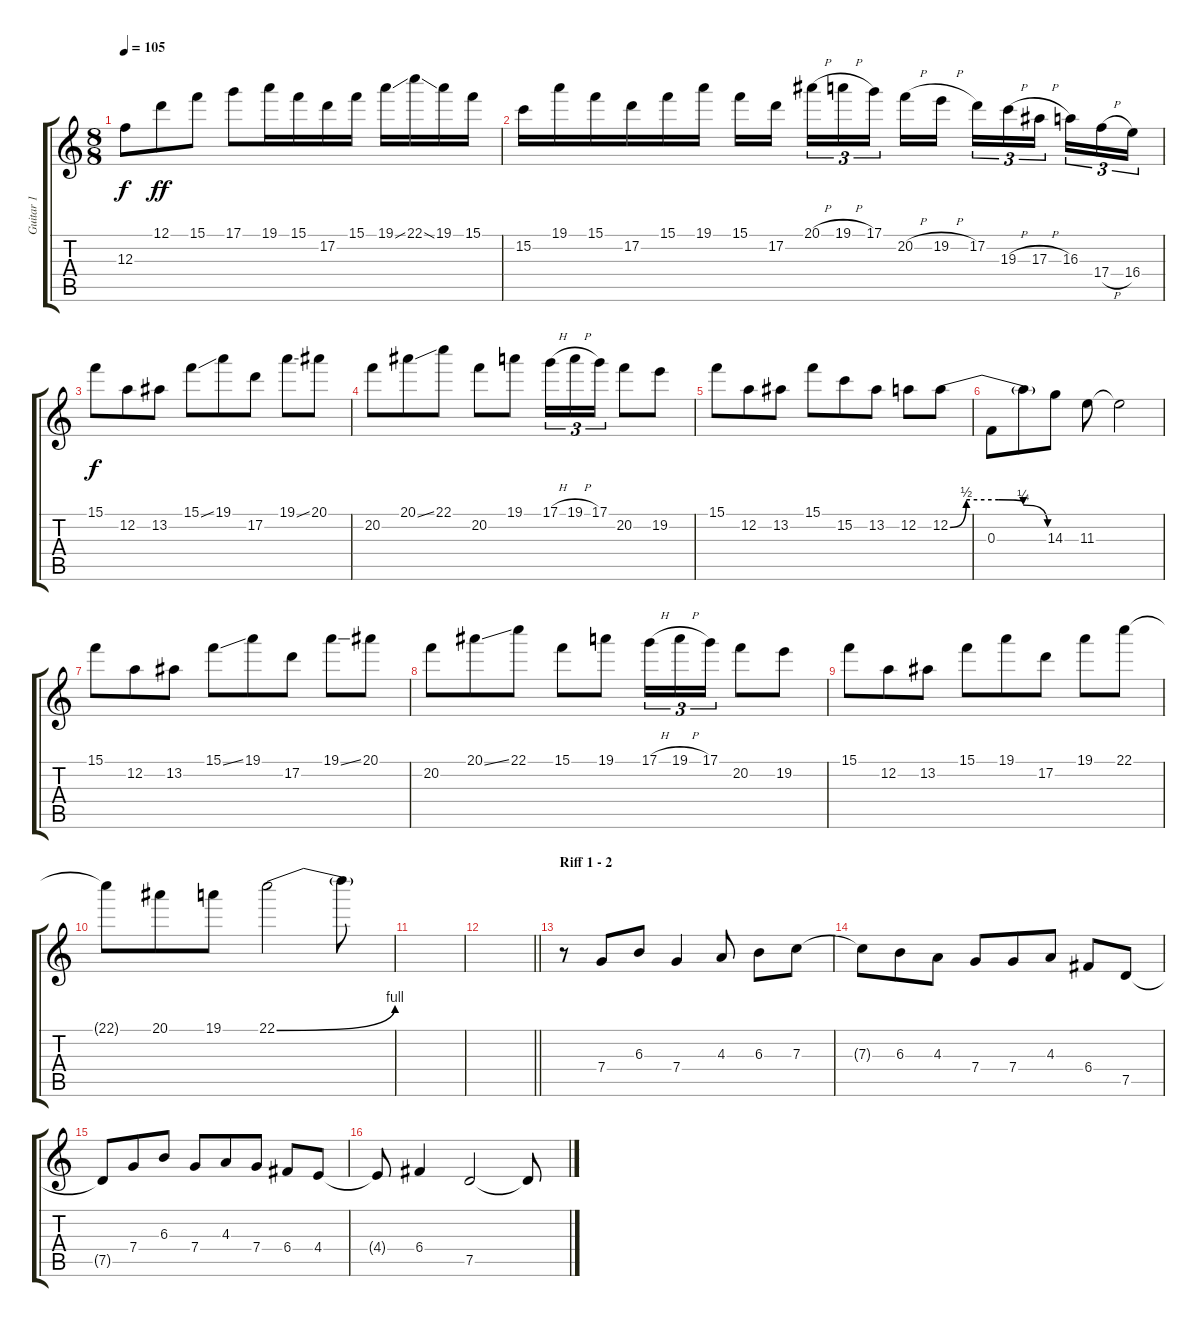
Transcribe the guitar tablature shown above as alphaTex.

\track ("Guitar 1" "Guitar 1") {instrument distortionguitar}
\staff {score tabs}
\tuning (D4 A3 F3 C3 G2 D2) {hide}
\ts (8 8)
\tempo 105
\clef g2
\ks c
12.3{t}.8{dy f} 12.1.8{dy ff} 15.1.8 17.1.8 19.1.16 15.1.16 17.2.16 15.1.16 19.1{ss}.16 22.1{ss}.16 19.1.16 15.1.16 |
15.2.16 19.1.16 15.1.16 17.2.16 15.1.16 19.1.16 15.1.16 17.2.16 20.1{h}.16{tu (3 2)} 19.1{h}.16{tu (3 2)} 17.1.16{tu (3 2)} 20.2{h}.16 19.2{h}.16 17.2.16{tu (3 2)} 19.3{h}.16{tu (3 2)} 17.3{h}.16{tu (3 2)} 16.3.16{tu (3 2)} 17.4{h}.16{tu (3 2)} 16.4.16{tu (3 2)} |
15.1.8{dy f} 12.2.8 13.2.8 15.1{ss}.8 19.1.8 17.2.8 19.1{ss}.8 20.1.8 |
20.2.8 20.1{ss}.8 22.1.8 20.2.8 19.1.8 17.1{h}.16{tu (3 2)} 19.1{h}.16{tu (3 2)} 17.1.16{tu (3 2)} 20.2.8 19.2.8 |
15.1.8 12.2.8 13.2.8 15.1.8 15.2.8 13.2.8 12.2.8 12.2{be (custom 0 0 10 2 30 2 45 1 60 0)}.8 |
0.3.8 12.2{t}.8 14.3.8 11.3.8 11.3{t}.2 |
15.1.8 12.2.8 13.2.8 15.1{ss}.8 19.1.8 17.2.8 19.1{ss}.8 20.1.8 |
20.2.8 20.1{ss}.8 22.1.8 15.1.8 19.1.8 17.1{h}.16{tu (3 2)} 19.1{h}.16{tu (3 2)} 17.1.16{tu (3 2)} 20.2.8 19.2.8 |
15.1.8 12.2.8 13.2.8 15.1.8 19.1.8 17.2.8 19.1.8 22.1.8 |
22.1{t}.8 20.1.8 19.1.8 22.1{be (bend 0 0 60 4)}.2 22.1{t}.8 |
|
\barLineRight lightlight
|
\section ("" "Riff 1 - 2")
r.8 7.4.8 6.3.8 7.4.4 4.3.8 6.3.8 7.3.8 |
7.3{t}.8 6.3.8 4.3.8 7.4.8 7.4.8 4.3.8 6.4.8 7.5.8 |
7.5{t}.8 7.4.8 6.3.8 7.4.8 4.3.8 7.4.8 6.4.8 4.4.8 |
4.4{t}.8 6.4.4 7.5.2 7.5{t}.8
